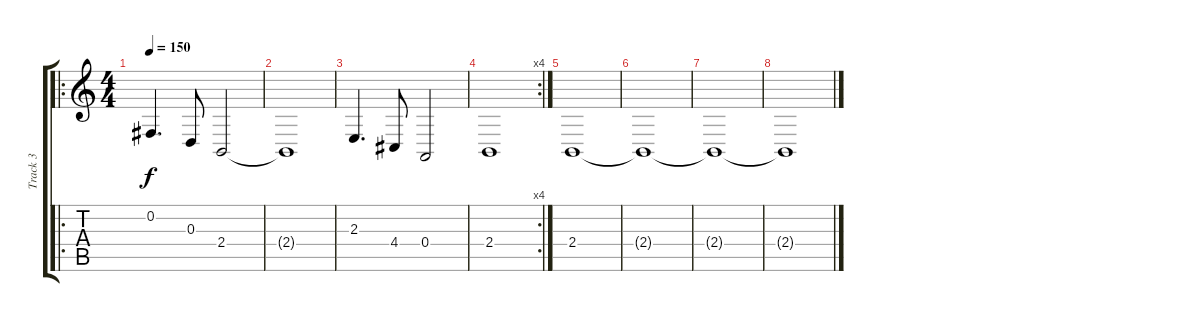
\track ("Track 3" "Track 3") {instrument stringensemble1}
\staff {score tabs}
\tuning (B3 Gb3 D3 A2 E2 B1) {hide}
\ro
\ts (4 4)
\tempo 150
\clef g2
\ks c
0.2.4{d dy f volume 13 instrument trumpet} 0.3.8 2.4.2 |
2.4{t}.1 |
2.3.4{d} 4.4.8 0.4.2 |
\rc 4
2.4.1 |
2.4.1{volume 0} |
2.4{t}.1 |
2.4{t}.1 |
2.4{t}.1
